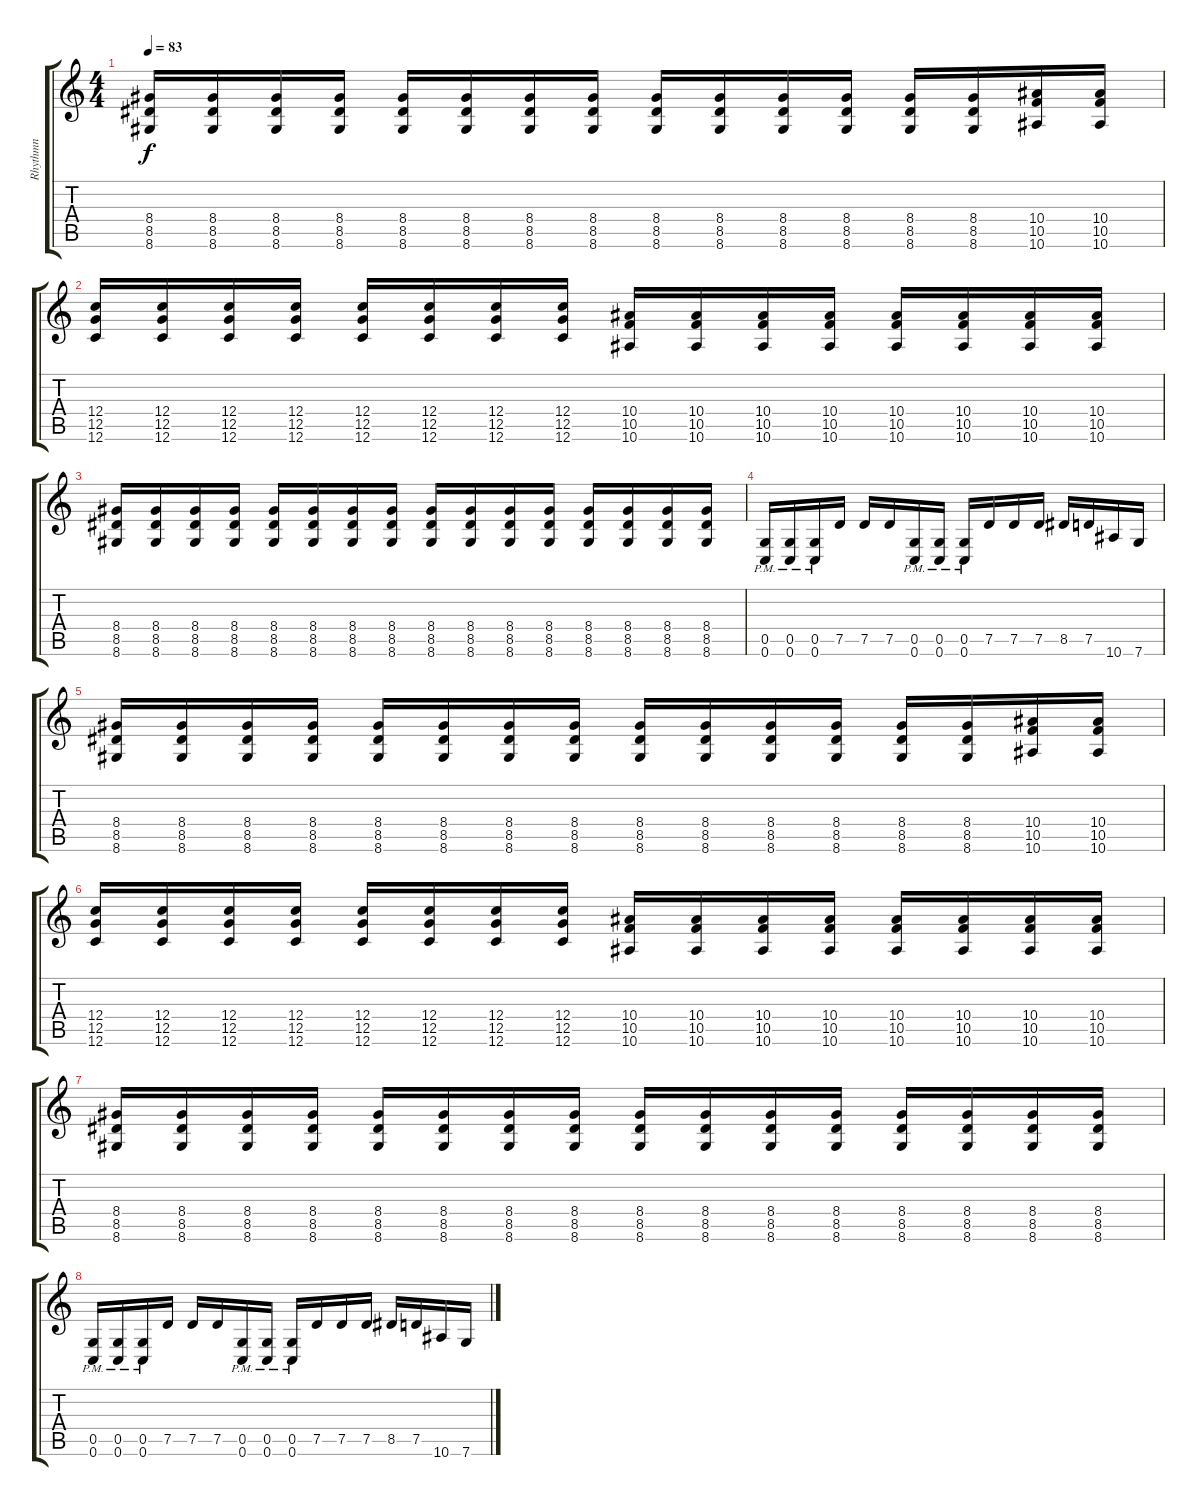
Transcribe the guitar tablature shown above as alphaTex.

\track ("Rhythmn" "Rhythmn") {instrument distortionguitar}
\staff {score tabs}
\tuning (D4 A3 F3 C3 G2 C2) {hide}
\ts (4 4)
\tempo 83
\clef g2
\ks c
(8.4 8.5 8.6).16{dy f} (8.4 8.5 8.6).16 (8.4 8.5 8.6).16 (8.4 8.5 8.6).16 (8.4 8.5 8.6).16 (8.4 8.5 8.6).16 (8.4 8.5 8.6).16 (8.4 8.5 8.6).16 (8.4 8.5 8.6).16 (8.4 8.5 8.6).16 (8.4 8.5 8.6).16 (8.4 8.5 8.6).16 (8.4 8.5 8.6).16 (8.4 8.5 8.6).16 (10.4 10.5 10.6).16 (10.4 10.5 10.6).16 |
(12.4 12.5 12.6).16 (12.4 12.5 12.6).16 (12.4 12.5 12.6).16 (12.4 12.5 12.6).16 (12.4 12.5 12.6).16 (12.4 12.5 12.6).16 (12.4 12.5 12.6).16 (12.4 12.5 12.6).16 (10.4 10.5 10.6).16 (10.4 10.5 10.6).16 (10.4 10.5 10.6).16 (10.4 10.5 10.6).16 (10.4 10.5 10.6).16 (10.4 10.5 10.6).16 (10.4 10.5 10.6).16 (10.4 10.5 10.6).16 |
(8.4 8.5 8.6).16 (8.4 8.5 8.6).16 (8.4 8.5 8.6).16 (8.4 8.5 8.6).16 (8.4 8.5 8.6).16 (8.4 8.5 8.6).16 (8.4 8.5 8.6).16 (8.4 8.5 8.6).16 (8.4 8.5 8.6).16 (8.4 8.5 8.6).16 (8.4 8.5 8.6).16 (8.4 8.5 8.6).16 (8.4 8.5 8.6).16 (8.4 8.5 8.6).16 (8.4 8.5 8.6).16 (8.4 8.5 8.6).16 |
(0.5{pm} 0.6{pm}).16 (0.5{pm} 0.6{pm}).16 (0.5{pm} 0.6{pm}).16 7.5.16 7.5.16 7.5.16 (0.5{pm} 0.6{pm}).16 (0.5{pm} 0.6{pm}).16 (0.5{pm} 0.6{pm}).16 7.5.16 7.5.16 7.5.16 8.5.16 7.5.16 10.6.16 7.6.16 |
(8.4 8.5 8.6).16 (8.4 8.5 8.6).16 (8.4 8.5 8.6).16 (8.4 8.5 8.6).16 (8.4 8.5 8.6).16 (8.4 8.5 8.6).16 (8.4 8.5 8.6).16 (8.4 8.5 8.6).16 (8.4 8.5 8.6).16 (8.4 8.5 8.6).16 (8.4 8.5 8.6).16 (8.4 8.5 8.6).16 (8.4 8.5 8.6).16 (8.4 8.5 8.6).16 (10.4 10.5 10.6).16 (10.4 10.5 10.6).16 |
(12.4 12.5 12.6).16 (12.4 12.5 12.6).16 (12.4 12.5 12.6).16 (12.4 12.5 12.6).16 (12.4 12.5 12.6).16 (12.4 12.5 12.6).16 (12.4 12.5 12.6).16 (12.4 12.5 12.6).16 (10.4 10.5 10.6).16 (10.4 10.5 10.6).16 (10.4 10.5 10.6).16 (10.4 10.5 10.6).16 (10.4 10.5 10.6).16 (10.4 10.5 10.6).16 (10.4 10.5 10.6).16 (10.4 10.5 10.6).16 |
(8.4 8.5 8.6).16 (8.4 8.5 8.6).16 (8.4 8.5 8.6).16 (8.4 8.5 8.6).16 (8.4 8.5 8.6).16 (8.4 8.5 8.6).16 (8.4 8.5 8.6).16 (8.4 8.5 8.6).16 (8.4 8.5 8.6).16 (8.4 8.5 8.6).16 (8.4 8.5 8.6).16 (8.4 8.5 8.6).16 (8.4 8.5 8.6).16 (8.4 8.5 8.6).16 (8.4 8.5 8.6).16 (8.4 8.5 8.6).16 |
(0.5{pm} 0.6{pm}).16 (0.5{pm} 0.6{pm}).16 (0.5{pm} 0.6{pm}).16 7.5.16 7.5.16 7.5.16 (0.5{pm} 0.6{pm}).16 (0.5{pm} 0.6{pm}).16 (0.5{pm} 0.6{pm}).16 7.5.16 7.5.16 7.5.16 8.5.16 7.5.16 10.6.16 7.6.16
